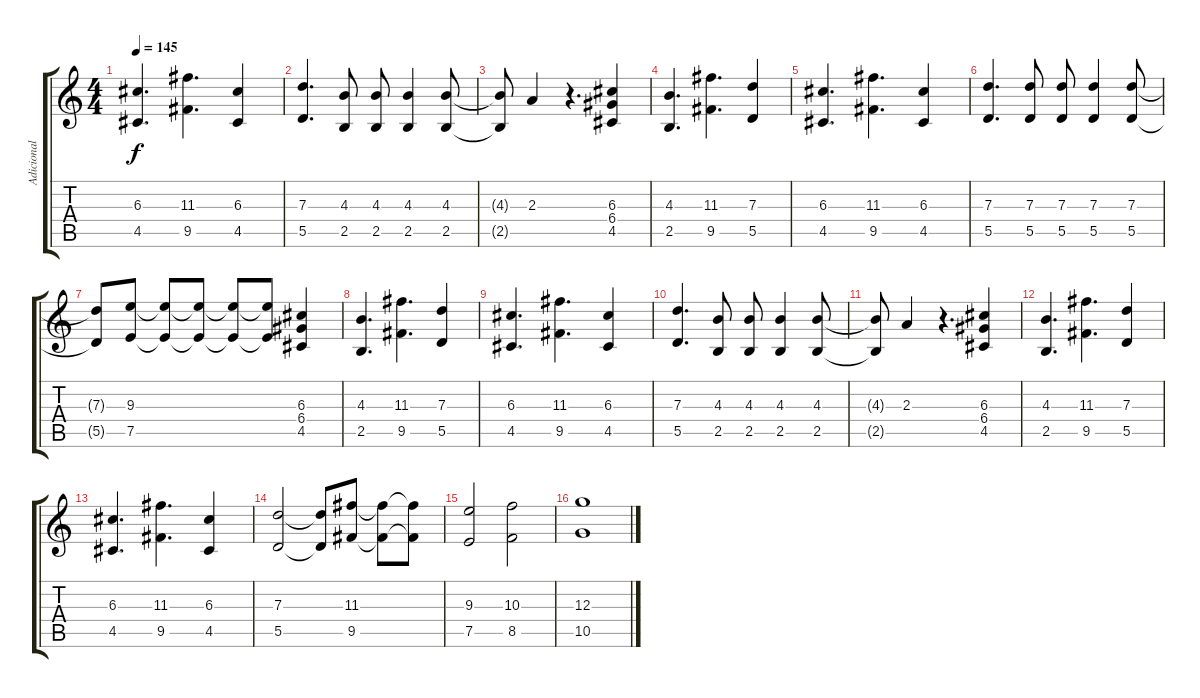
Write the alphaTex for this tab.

\track ("Adicional" "Adicional") {instrument distortionguitar}
\staff {score tabs}
\tuning (E4 B3 G3 D3 A2 E2) {hide}
\ts (4 4)
\tempo 145
\clef g2
\ks c
(6.3 4.5).4{d dy f} (11.3 9.5).4{d} (6.3 4.5).4 |
(7.3 5.5).4{d} (4.3 2.5).8 (4.3 2.5).8 (4.3 2.5).4 (4.3 2.5).8 |
(4.3{t} 2.5{t}).8 2.3.4 r.4{d} (6.3 6.4 4.5).4 |
(4.3 2.5).4{d} (11.3 9.5).4{d} (7.3 5.5).4 |
(6.3 4.5).4{d} (11.3 9.5).4{d} (6.3 4.5).4 |
(7.3 5.5).4{d} (7.3 5.5).8 (7.3 5.5).8 (7.3 5.5).4 (7.3 5.5).8 |
(7.3{t} 5.5{t}).8 (9.3 7.5).8 (9.3{t} 7.5{t}).8 (9.3{t} 7.5{t}).8 (9.3{t} 7.5{t}).8 (9.3{t} 7.5{t}).8 (6.3 6.4 4.5).4 |
(4.3 2.5).4{d} (11.3 9.5).4{d} (7.3 5.5).4 |
(6.3 4.5).4{d} (11.3 9.5).4{d} (6.3 4.5).4 |
(7.3 5.5).4{d} (4.3 2.5).8 (4.3 2.5).8 (4.3 2.5).4 (4.3 2.5).8 |
(4.3{t} 2.5{t}).8 2.3.4 r.4{d} (6.3 6.4 4.5).4 |
(4.3 2.5).4{d} (11.3 9.5).4{d} (7.3 5.5).4 |
(6.3 4.5).4{d} (11.3 9.5).4{d} (6.3 4.5).4 |
(7.3 5.5).2 (7.3{t} 5.5{t}).8 (11.3 9.5).8 (11.3{t} 9.5{t}).8 (11.3{t} 9.5{t}).8 |
(9.3 7.5).2 (10.3 8.5).2 |
(12.3 10.5).1
